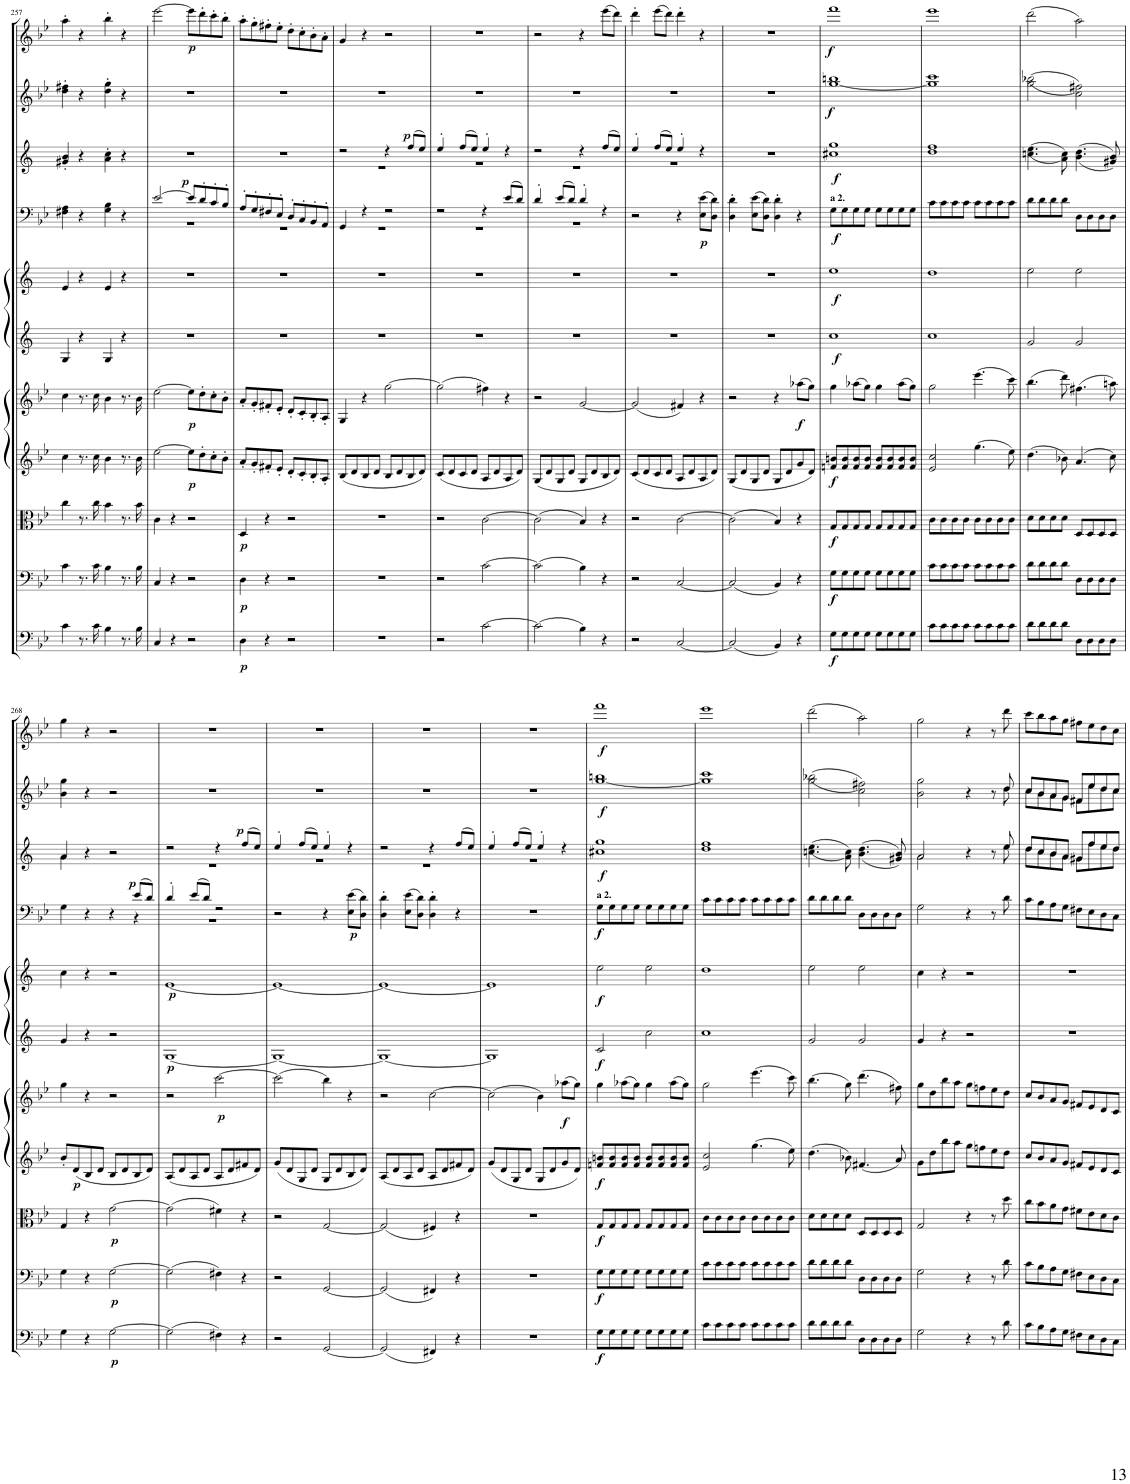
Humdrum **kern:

**kern	**dynam	**kern	**dynam	**kern	**dynam	**kern	**dynam	**kern	**dynam	**kern	**text	**text	**dynam	**kern	**text	**dynam	**kern	**dynam	**kern	**dynam	**kern	**dynam	**kern	**dynam
*part11	*part11	*part10	*part10	*part9	*part9	*part8	*part8	*part7	*part7	*part6	*part6	*part6	*part6	*part5	*part5	*part5	*part4	*part4	*part3	*part3	*part2	*part2	*part1	*part1
*staff11	*staff11	*staff10	*staff10	*staff9	*staff9	*staff8	*staff8	*staff7	*staff7	*staff6	*staff6	*staff6	*staff6	*staff5	*staff5	*staff5	*staff4	*staff4	*staff3	*staff3	*staff2	*staff2	*staff1	*staff1
*I"Contrabasso.	*	*I"Violoncello.	*	*I"Viola.	*	*I"Violino II.	*	*I"Violino I.	*	*I"Corno in G.	*	*	*	*I"Corno in B.	*	*	*I"Fagotti.	*	*I"Clarinetti in B.	*	*I"Oboi.	*	*I"Flauto.	*
*	*	*	*	*	*	*	*	*	*	*	*	*	*	*	*	*	*	*	*I'Cl	*	*I'Ob	*	*I'Fl	*
!!LO:PB:g=z
*clefF4	*	*clefF4	*	*clefC3	*	*clefG2	*	*clefG2	*	*clefG2	*	*	*	*clefG2	*	*	*clefF4	*	*clefG2	*	*clefG2	*	*clefG2	*
*Trd7c12	*	*	*	*	*	*	*	*	*	*Trd3c5	*	*	*	*Trd1c2	*	*	*	*	*Trd1c2	*	*	*	*	*
*k[b-e-]	*	*k[b-e-]	*	*k[b-e-]	*	*k[b-e-]	*	*k[b-e-]	*	*k[b-e-a-]	*	*	*	*k[]	*	*	*k[b-e-]	*	*k[]	*	*k[b-e-]	*	*k[b-e-]	*
*M2/2	*	*M2/2	*	*M2/2	*	*M2/2	*	*M2/2	*	*M2/2	*	*	*	*M2/2	*	*	*M2/2	*	*M2/2	*	*M2/2	*	*M2/2	*
*met(c|)	*	*met(c|)	*	*met(c|)	*	*met(c|)	*	*met(c|)	*	*met(c|)	*	*	*	*met(c|)	*	*	*met(c|)	*	*met(c|)	*	*met(c|)	*	*met(c|)	*
=257	=257	=257	=257	=257	=257	=257	=257	=257	=257	=257	=257	=257	=257	=257	=257	=257	=257	=257	=257	=257	=257	=257	=257	=257
4c'~\	.	4c'~\	.	4cc'~\	.	4cc'~\	.	4cc'~\	.	4G/	.	.	.	4e/	.	.	4F#X\ 4A\	.	4g#X/' 4b/'	.	4dd\' 4ff#X\'	.	4aa'\	.
8.r	.	8.r	.	8.r	.	8.r	.	8.r	.	4r	.	.	.	4r	.	.	4r	.	4r	.	4r	.	4r	.
16c\	.	16c\	.	16cc\	.	16cc\	.	16cc\	.	.	.	.	.	.	.	.	.	.	.	.	.	.	.	.
4B-'~\	.	4B-'~\	.	4b-'~\	.	4b-'~\	.	4b-'~\	.	4G/	.	.	.	4e/	.	.	4G\ 4B-\	.	4a\' 4cc\'	.	4dd\' 4gg\'	.	4bb-'\	.
8.r	.	8.r	.	8.r	.	8.r	.	8.r	.	4r	.	.	.	4r	.	.	4r	.	4r	.	4r	.	4r	.
16B-\	.	16B-\	.	16b-\	.	16b-\	.	16b-\	.	.	.	.	.	.	.	.	.	.	.	.	.	.	.	.
=258	=258	=258	=258	=258	=258	=258	=258	=258	=258	=258	=258	=258	=258	=258	=258	=258	=258	=258	=258	=258	=258	=258	=258	=258
*	*	*	*	*	*	*	*	*	*	*	*	*	*	*	*	*	*^	*	*	*	*	*	*	*
4C/	.	4C/	.	4c\	.	[2ee-\	.	[2ee-\	.	1r	.	.	.	1r	.	.	[2e-/	1r	.	1r	.	1r	.	[2eee-\	.
4r	.	4r	.	4r	.	.	.	.	.	.	.	.	.	.	.	.	.	.	.	.	.	.	.	.	.
!	!	!	!	!	!	!	!LO:DY:b	!	!LO:DY:b	!	!	!	!	!	!	!	!	!	!LO:DY:a	!	!	!	!	!	!LO:DY:b
2r	.	2r	.	2r	.	8ee-\L]	p	8ee-\L]	p	.	.	.	.	.	.	.	8e-/L]	.	p	.	.	.	.	8eee-\L]	p
.	.	.	.	.	.	8dd'\	.	8dd'\	.	.	.	.	.	.	.	.	8d'/	.	.	.	.	.	.	8ddd'\	.
.	.	.	.	.	.	8cc'\	.	8cc'\	.	.	.	.	.	.	.	.	8c'/	.	.	.	.	.	.	8ccc'\	.
.	.	.	.	.	.	8b-'\J	.	8b-'\J	.	.	.	.	.	.	.	.	8B-'/J	.	.	.	.	.	.	8bb-'\J	.
=259	=259	=259	=259	=259	=259	=259	=259	=259	=259	=259	=259	=259	=259	=259	=259	=259	=259	=259	=259	=259	=259	=259	=259	=259	=259
!	!LO:DY:b	!	!LO:DY:b	!	!LO:DY:b	!	!	!	!	!	!	!	!	!	!	!	!	!	!	!	!	!	!	!	!
4D\	p	4D\	p	4D/	p	8a'/L	.	8a'/L	.	1r	.	.	.	1r	.	.	8A'/L	1r	.	1r	.	1r	.	8aa'\L	.
.	.	.	.	.	.	8g'/	.	8g'/	.	.	.	.	.	.	.	.	8G'/	.	.	.	.	.	.	8gg'\	.
4r	.	4r	.	4r	.	8f#X'/	.	8f#X'/	.	.	.	.	.	.	.	.	8F#X'/	.	.	.	.	.	.	8ff#X'\	.
.	.	.	.	.	.	8e-'/J	.	8e-'/J	.	.	.	.	.	.	.	.	8E-'/J	.	.	.	.	.	.	8ee-'\J	.
2r	.	2r	.	2r	.	8d'/L	.	8d'/L	.	.	.	.	.	.	.	.	8D'/L	.	.	.	.	.	.	8dd'\L	.
.	.	.	.	.	.	8c'/	.	8c'/	.	.	.	.	.	.	.	.	8C'/	.	.	.	.	.	.	8cc'\	.
.	.	.	.	.	.	8B-'/	.	8B-'/	.	.	.	.	.	.	.	.	8BB-'/	.	.	.	.	.	.	8b-'\	.
.	.	.	.	.	.	8A'/J	.	8A'/J	.	.	.	.	.	.	.	.	8AA'/J	.	.	.	.	.	.	8a'\J	.
=260	=260	=260	=260	=260	=260	=260	=260	=260	=260	=260	=260	=260	=260	=260	=260	=260	=260	=260	=260	=260	=260	=260	=260	=260	=260
*	*	*	*	*	*	*	*	*	*	*	*	*	*	*	*	*	*	*	*	*^	*	*	*	*	*
1r	.	1r	.	1r	.	(8B-/L	.	4G/	.	1r	.	.	.	1r	.	.	4GG/	1r	.	2r	1r	.	1r	.	4g/	.
.	.	.	.	.	.	8d/	.	.	.	.	.	.	.	.	.	.	.	.	.	.	.	.	.	.	.	.
.	.	.	.	.	.	8B-/	.	4r	.	.	.	.	.	.	.	.	4r	.	.	.	.	.	.	.	4r	.
.	.	.	.	.	.	8d/J	.	.	.	.	.	.	.	.	.	.	.	.	.	.	.	.	.	.	.	.
.	.	.	.	.	.	8B-/L	.	[2gg\	.	.	.	.	.	.	.	.	2r	.	.	4r	.	.	.	.	2r	.
.	.	.	.	.	.	8d/	.	.	.	.	.	.	.	.	.	.	.	.	.	.	.	.	.	.	.	.
!	!	!	!	!	!	!	!	!	!	!	!	!	!	!	!	!	!	!	!	!	!	!LO:DY:a	!	!	!	!
.	.	.	.	.	.	8B-/	.	.	.	.	.	.	.	.	.	.	.	.	.	(8ff/L	.	p	.	.	.	.
.	.	.	.	.	.	8d/J)	.	.	.	.	.	.	.	.	.	.	.	.	.	8ee/J)	.	.	.	.	.	.
=261	=261	=261	=261	=261	=261	=261	=261	=261	=261	=261	=261	=261	=261	=261	=261	=261	=261	=261	=261	=261	=261	=261	=261	=261	=261	=261
2r	.	2r	.	2r	.	(8c/L	.	(2gg\]	.	1r	.	.	.	1r	.	.	2r	1r	.	4ee'/	1r	.	1r	.	1r	.
.	.	.	.	.	.	8d/	.	.	.	.	.	.	.	.	.	.	.	.	.	.	.	.	.	.	.	.
.	.	.	.	.	.	8c/	.	.	.	.	.	.	.	.	.	.	.	.	.	(8ff/L	.	.	.	.	.	.
.	.	.	.	.	.	8d/J	.	.	.	.	.	.	.	.	.	.	.	.	.	8ee/J)	.	.	.	.	.	.
[2c\	.	[2c\	.	[2c\	.	8A/L	.	4ff#X\)	.	.	.	.	.	.	.	.	4r	.	.	4ee'/	.	.	.	.	.	.
.	.	.	.	.	.	8d/	.	.	.	.	.	.	.	.	.	.	.	.	.	.	.	.	.	.	.	.
.	.	.	.	.	.	8A/	.	4r	.	.	.	.	.	.	.	.	(8e-/L	.	.	4r	.	.	.	.	.	.
.	.	.	.	.	.	8d/J)	.	.	.	.	.	.	.	.	.	.	8d/J)	.	.	.	.	.	.	.	.	.
=262	=262	=262	=262	=262	=262	=262	=262	=262	=262	=262	=262	=262	=262	=262	=262	=262	=262	=262	=262	=262	=262	=262	=262	=262	=262	=262
(2c\]	.	(2c\]	.	(2c\]	.	(8G/L	.	2r	.	1r	.	.	.	1r	.	.	4d'/	1r	.	2r	1r	.	1r	.	2r	.
.	.	.	.	.	.	8d/	.	.	.	.	.	.	.	.	.	.	.	.	.	.	.	.	.	.	.	.
.	.	.	.	.	.	8G/	.	.	.	.	.	.	.	.	.	.	(8e-/L	.	.	.	.	.	.	.	.	.
.	.	.	.	.	.	8d/J	.	.	.	.	.	.	.	.	.	.	8d/J)	.	.	.	.	.	.	.	.	.
4B-\)	.	4B-\)	.	4B-/)	.	8G/L	.	[2g/	.	.	.	.	.	.	.	.	4d'/	.	.	4r	.	.	.	.	4r	.
.	.	.	.	.	.	8d/	.	.	.	.	.	.	.	.	.	.	.	.	.	.	.	.	.	.	.	.
4r	.	4r	.	4r	.	8B-/	.	.	.	.	.	.	.	.	.	.	4r	.	.	(8ff/L	.	.	.	.	(8eee-\L	.
.	.	.	.	.	.	8d/J)	.	.	.	.	.	.	.	.	.	.	.	.	.	8ee/J)	.	.	.	.	8ddd\J)	.
*	*	*	*	*	*	*	*	*	*	*	*	*	*	*	*	*	*v	*v	*	*	*	*	*	*	*	*
=263	=263	=263	=263	=263	=263	=263	=263	=263	=263	=263	=263	=263	=263	=263	=263	=263	=263	=263	=263	=263	=263	=263	=263	=263	=263
2r	.	2r	.	2r	.	(8c/L	.	(2g/]	.	1r	.	.	.	1r	.	.	2r	.	4ee'/	1r	.	1r	.	4ddd'\	.
.	.	.	.	.	.	8d/	.	.	.	.	.	.	.	.	.	.	.	.	.	.	.	.	.	.	.
.	.	.	.	.	.	8c/	.	.	.	.	.	.	.	.	.	.	.	.	(8ff/L	.	.	.	.	(8eee-\L	.
.	.	.	.	.	.	8d/J	.	.	.	.	.	.	.	.	.	.	.	.	8ee/J)	.	.	.	.	8ddd\J)	.
[2C/	.	[2C/	.	[2c\	.	8A/L	.	4f#X/)	.	.	.	.	.	.	.	.	4r	.	4ee'/	.	.	.	.	4ddd'\	.
.	.	.	.	.	.	8d/	.	.	.	.	.	.	.	.	.	.	.	.	.	.	.	.	.	.	.
!	!	!	!	!	!	!	!	!	!	!	!	!	!	!	!	!	!	!LO:DY:b	!	!	!	!	!	!	!
.	.	.	.	.	.	8A/	.	4r	.	.	.	.	.	.	.	.	(8E-\ 8e-\L	p	4r	.	.	.	.	4r	.
.	.	.	.	.	.	8d/J)	.	.	.	.	.	.	.	.	.	.	8D\ 8d\J)	.	.	.	.	.	.	.	.
*	*	*	*	*	*	*	*	*	*	*	*	*	*	*	*	*	*	*	*v	*v	*	*	*	*	*
=264	=264	=264	=264	=264	=264	=264	=264	=264	=264	=264	=264	=264	=264	=264	=264	=264	=264	=264	=264	=264	=264	=264	=264	=264
(2C/]	.	(2C/]	.	(2c\]	.	(8G/L	.	2r	.	1r	.	.	.	1r	.	.	4D\' 4d\'	.	1r	.	1r	.	1r	.
.	.	.	.	.	.	8d/	.	.	.	.	.	.	.	.	.	.	.	.	.	.	.	.	.	.
.	.	.	.	.	.	8G/	.	.	.	.	.	.	.	.	.	.	(8E-\ 8e-\L	.	.	.	.	.	.	.
.	.	.	.	.	.	8d/J	.	.	.	.	.	.	.	.	.	.	8D\ 8d\J)	.	.	.	.	.	.	.
4BB-/)	.	4BB-/)	.	4B-/)	.	8G/L	.	4r	.	.	.	.	.	.	.	.	4D\' 4d\'	.	.	.	.	.	.	.
.	.	.	.	.	.	8d/	.	.	.	.	.	.	.	.	.	.	.	.	.	.	.	.	.	.
!	!	!	!	!	!	!	!	!	!LO:DY:b	!	!	!	!	!	!	!	!	!	!	!	!	!	!	!
4r	.	4r	.	4r	.	8g/	.	(8aa-X\L	f	.	.	.	.	.	.	.	4r	.	.	.	.	.	.	.
.	.	.	.	.	.	8d/J)	.	8gg\J)	.	.	.	.	.	.	.	.	.	.	.	.	.	.	.	.
=265	=265	=265	=265	=265	=265	=265	=265	=265	=265	=265	=265	=265	=265	=265	=265	=265	=265	=265	=265	=265	=265	=265	=265	=265
!	!	!	!	!	!	!	!	!	!	!	!	!	!	!	!	!	!LO:TX:a:B:t=a 2.	!	!	!	!	!	!	!
!	!LO:DY:b	!	!LO:DY:b	!	!LO:DY:b	!	!LO:DY:b	!	!	!	!	!	!LO:DY:b	!	!	!LO:DY:b	!	!LO:DY:b	!	!LO:DY:b	!	!LO:DY:b	!	!LO:DY:b
8G'\L	f	8G'\L	f	8G'/L	f	8fn/' 8bn/'L	f	4gg'~\	.	1cc	.	.	f	1ee	.	f	8G'\L	f	1cc#X 1gg	f	[1gg 1bbn	f	1fff	f
8G'\	.	8G'\	.	8G'/	.	8f/' 8b/'	.	.	.	.	.	.	.	.	.	.	8G'\	.	.	.	.	.	.	.
8G'\	.	8G'\	.	8G'/	.	8f/' 8b/'	.	(8aa-X\L	.	.	.	.	.	.	.	.	8G'\	.	.	.	.	.	.	.
8G'\J	.	8G'\J	.	8G'/J	.	8f/' 8b/'J	.	8gg\J)	.	.	.	.	.	.	.	.	8G'\J	.	.	.	.	.	.	.
8G'\L	.	8G'\L	.	8G'/L	.	8f/' 8b/'L	.	4gg'~\	.	.	.	.	.	.	.	.	8G'\L	.	.	.	.	.	.	.
8G'\	.	8G'\	.	8G'/	.	8f/' 8b/'	.	.	.	.	.	.	.	.	.	.	8G'\	.	.	.	.	.	.	.
8G'\	.	8G'\	.	8G'/	.	8f/' 8b/'	.	(8aa-\L	.	.	.	.	.	.	.	.	8G'\	.	.	.	.	.	.	.
8G'\J	.	8G'\J	.	8G'/J	.	8f/' 8b/'J	.	8gg\J)	.	.	.	.	.	.	.	.	8G'\J	.	.	.	.	.	.	.
=266	=266	=266	=266	=266	=266	=266	=266	=266	=266	=266	=266	=266	=266	=266	=266	=266	=266	=266	=266	=266	=266	=266	=266	=266
!	!	!	!	!	!	!	!	!	!	!	!	!	!	!	!LO:LY:b	!	!	!	!	!	!	!	!	!
8c'\L	.	8c'\L	.	8c'\L	.	2e-/ 2cc/	.	2gg\	.	1cc	.	.	.	1dd	.	.	8c'\L	.	1dd 1ff	.	1gg] 1ccc	.	1eee-	.
8c'\	.	8c'\	.	8c'\	.	.	.	.	.	.	.	.	.	.	.	.	8c'\	.	.	.	.	.	.	.
8c'\	.	8c'\	.	8c'\	.	.	.	.	.	.	.	.	.	.	.	.	8c'\	.	.	.	.	.	.	.
8c'\J	.	8c'\J	.	8c'\J	.	.	.	.	.	.	.	.	.	.	.	.	8c'\J	.	.	.	.	.	.	.
8c'\L	.	8c'\L	.	8c'\L	.	(4.gg\	.	(4.eee-\	.	.	.	.	.	.	.	.	8c'\L	.	.	.	.	.	.	.
8c'\	.	8c'\	.	8c'\	.	.	.	.	.	.	.	.	.	.	.	.	8c'\	.	.	.	.	.	.	.
8c'\	.	8c'\	.	8c'\	.	.	.	.	.	.	.	.	.	.	.	.	8c'\	.	.	.	.	.	.	.
8c'\J	.	8c'\J	.	8c'\J	.	8ee-\)	.	8ccc\)	.	.	.	.	.	.	.	.	8c'\J	.	.	.	.	.	.	.
=267	=267	=267	=267	=267	=267	=267	=267	=267	=267	=267	=267	=267	=267	=267	=267	=267	=267	=267	=267	=267	=267	=267	=267	=267
8d'\L	.	8d'\L	.	8d'\L	.	(4.dd\	.	(4.bb-\	.	2g'~/	.	.	.	2ee'~\	.	.	8d'\L	.	((<4.ccn\ 4.ee\	.	((<2gg\ 2bb-X\	.	(2ddd\	.
8d'\	.	8d'\	.	8d'\	.	.	.	.	.	.	.	.	.	.	.	.	8d'\	.	.	.	.	.	.	.
8d'\	.	8d'\	.	8d'\	.	.	.	.	.	.	.	.	.	.	.	.	8d'\	.	.	.	.	.	.	.
8d'\J	.	8d'\J	.	8d'\J	.	8b-X\)	.	8ddd\)	.	.	.	.	.	.	.	.	8d'\J	.	8a\ 8cc\))	.	.	.	.	.
8D'\L	.	8D'\L	.	8D'/L	.	(4.a/	.	(4.ff#X\	.	2g'~/	.	.	.	2ee'~\	.	.	8D'\L	.	((<4.b\ 4.dd\	.	2cc\ 2ff#X\))	.	2aa\)	.
8D'\	.	8D'\	.	8D'/	.	.	.	.	.	.	.	.	.	.	.	.	8D'\	.	.	.	.	.	.	.
8D'\	.	8D'\	.	8D'/	.	.	.	.	.	.	.	.	.	.	.	.	8D'\	.	.	.	.	.	.	.
8D'\J	.	8D'\J	.	8D'/J	.	8cc\)	.	8aan\)	.	.	.	.	.	.	.	.	8D'\J	.	8g#X/ 8b/))	.	.	.	.	.
!!LO:LB:g=z
=268	=268	=268	=268	=268	=268	=268	=268	=268	=268	=268	=268	=268	=268	=268	=268	=268	=268	=268	=268	=268	=268	=268	=268	=268
*	*	*	*	*	*	*	*	*	*	*	*	*	*	*	*	*	*^	*	*^	*	*	*	*	*
4G\	.	4G\	.	4G/	.	8b-'/L	.	4gg\	.	4g/	.	.	.	4cc\	.	.	4G\	2.ryy	.	4a/	4a\	.	4b-\ 4gg\	.	4gg\	.
!	!	!	!	!	!	!	!LO:DY:b	!	!	!	!	!	!	!	!	!	!	!	!	!	!	!	!	!	!	!
.	.	.	.	.	.	(8d/	p	.	.	.	.	.	.	.	.	.	.	.	.	.	.	.	.	.	.	.
4r	.	4r	.	4r	.	8B-/	.	4r	.	4r	.	.	.	4r	.	.	4r	.	.	4r	2.ryy	.	4r	.	4r	.
.	.	.	.	.	.	8d/J	.	.	.	.	.	.	.	.	.	.	.	.	.	.	.	.	.	.	.	.
!	!LO:DY:b	!	!LO:DY:b	!	!LO:DY:b	!	!	!	!	!	!	!	!	!	!	!	!	!	!	!	!	!	!	!	!	!
[2G\	p	[2G\	p	[2g\	p	8B-/L	.	2r	.	2r	.	.	.	2r	.	.	4r	.	.	2r	.	.	2r	.	2r	.
.	.	.	.	.	.	8d/	.	.	.	.	.	.	.	.	.	.	.	.	.	.	.	.	.	.	.	.
!	!	!	!	!	!	!	!	!	!	!	!	!	!	!	!	!	!	!	!LO:DY:a	!	!	!	!	!	!	!
.	.	.	.	.	.	8B-/	.	.	.	.	.	.	.	.	.	.	(8e-/L	4r	p	.	.	.	.	.	.	.
.	.	.	.	.	.	8d/J)	.	.	.	.	.	.	.	.	.	.	8d/J)	.	.	.	.	.	.	.	.	.
=269	=269	=269	=269	=269	=269	=269	=269	=269	=269	=269	=269	=269	=269	=269	=269	=269	=269	=269	=269	=269	=269	=269	=269	=269	=269	=269
!	!	!	!	!	!	!	!	!	!	!	!LO:LY:b	!LO:LY:b	!LO:DY:b	!	!	!LO:DY:b	!	!	!	!	!	!	!	!	!	!
(2G\]	.	(2G\]	.	(2g\]	.	(8A/L	.	2r	.	[1G	.	.	p	[1e	.	p	4d'/	1r	.	2r	1r	.	1r	.	1r	.
.	.	.	.	.	.	8d/	.	.	.	.	.	.	.	.	.	.	.	.	.	.	.	.	.	.	.	.
.	.	.	.	.	.	8A/	.	.	.	.	.	.	.	.	.	.	(8e-/L	.	.	.	.	.	.	.	.	.
.	.	.	.	.	.	8d/J	.	.	.	.	.	.	.	.	.	.	8d/J)	.	.	.	.	.	.	.	.	.
!	!	!	!	!	!	!	!	!	!LO:DY:b	!	!	!	!	!	!	!	!	!	!	!	!	!	!	!	!	!
4F#X\)	.	4F#X\)	.	4f#X\)	.	8A/L	.	[2ccc\	p	.	.	.	.	.	.	.	2r	.	.	4r	.	.	.	.	.	.
.	.	.	.	.	.	8d/	.	.	.	.	.	.	.	.	.	.	.	.	.	.	.	.	.	.	.	.
!	!	!	!	!	!	!	!	!	!	!	!	!	!	!	!	!	!	!	!	!	!	!LO:DY:a	!	!	!	!
4r	.	4r	.	4r	.	8f#X/	.	.	.	.	.	.	.	.	.	.	.	.	.	(8ff/L	.	p	.	.	.	.
.	.	.	.	.	.	8d/J)	.	.	.	.	.	.	.	.	.	.	.	.	.	8ee/J)	.	.	.	.	.	.
*	*	*	*	*	*	*	*	*	*	*	*	*	*	*	*	*	*v	*v	*	*	*	*	*	*	*	*
=270	=270	=270	=270	=270	=270	=270	=270	=270	=270	=270	=270	=270	=270	=270	=270	=270	=270	=270	=270	=270	=270	=270	=270	=270	=270
2r	.	2r	.	2r	.	(8g/L	.	(2ccc\]	.	1G_	.	.	.	1e_	.	.	2r	.	4ee'/	1r	.	1r	.	1r	.
.	.	.	.	.	.	8d/	.	.	.	.	.	.	.	.	.	.	.	.	.	.	.	.	.	.	.
.	.	.	.	.	.	8G/	.	.	.	.	.	.	.	.	.	.	.	.	(8ff/L	.	.	.	.	.	.
.	.	.	.	.	.	8d/J	.	.	.	.	.	.	.	.	.	.	.	.	8ee/J)	.	.	.	.	.	.
[2GG/	.	[2GG/	.	[2G/	.	8G/L	.	4bb-\)	.	.	.	.	.	.	.	.	4r	.	4ee'/	.	.	.	.	.	.
.	.	.	.	.	.	8d/	.	.	.	.	.	.	.	.	.	.	.	.	.	.	.	.	.	.	.
!	!	!	!	!	!	!	!	!	!	!	!	!	!	!	!	!	!	!LO:DY:b	!	!	!	!	!	!	!
.	.	.	.	.	.	8B-/	.	4r	.	.	.	.	.	.	.	.	(8E-\ 8e-\L	p	4r	.	.	.	.	.	.
.	.	.	.	.	.	8d/J)	.	.	.	.	.	.	.	.	.	.	8D\ 8d\J)	.	.	.	.	.	.	.	.
=271	=271	=271	=271	=271	=271	=271	=271	=271	=271	=271	=271	=271	=271	=271	=271	=271	=271	=271	=271	=271	=271	=271	=271	=271	=271
(2GG/]	.	(2GG/]	.	(2G/]	.	(8A/L	.	2r	.	1G_	.	.	.	1e_	.	.	4D\' 4d\'	.	2r	1r	.	1r	.	1r	.
.	.	.	.	.	.	8d/	.	.	.	.	.	.	.	.	.	.	.	.	.	.	.	.	.	.	.
.	.	.	.	.	.	8A/	.	.	.	.	.	.	.	.	.	.	(8E-\ 8e-\L	.	.	.	.	.	.	.	.
.	.	.	.	.	.	8d/J	.	.	.	.	.	.	.	.	.	.	8D\ 8d\J)	.	.	.	.	.	.	.	.
4FF#X/)	.	4FF#X/)	.	4F#X/)	.	8A/L	.	[2cc\	.	.	.	.	.	.	.	.	4D\' 4d\'	.	4r	.	.	.	.	.	.
.	.	.	.	.	.	8d/	.	.	.	.	.	.	.	.	.	.	.	.	.	.	.	.	.	.	.
4r	.	4r	.	4r	.	8f#X/	.	.	.	.	.	.	.	.	.	.	4r	.	(8ff/L	.	.	.	.	.	.
.	.	.	.	.	.	8d/J)	.	.	.	.	.	.	.	.	.	.	.	.	8ee/J)	.	.	.	.	.	.
=272	=272	=272	=272	=272	=272	=272	=272	=272	=272	=272	=272	=272	=272	=272	=272	=272	=272	=272	=272	=272	=272	=272	=272	=272	=272
1r	.	1r	.	1r	.	(8g/L	.	(2cc\]	.	1G]	.	.	.	1e]	.	.	1r	.	4ee'/	1r	.	1r	.	1r	.
.	.	.	.	.	.	8d/	.	.	.	.	.	.	.	.	.	.	.	.	.	.	.	.	.	.	.
.	.	.	.	.	.	8G/	.	.	.	.	.	.	.	.	.	.	.	.	(8ff/L	.	.	.	.	.	.
.	.	.	.	.	.	8d/J	.	.	.	.	.	.	.	.	.	.	.	.	8ee/J)	.	.	.	.	.	.
.	.	.	.	.	.	8G/L	.	4b-\)	.	.	.	.	.	.	.	.	.	.	4ee'/	.	.	.	.	.	.
.	.	.	.	.	.	8d/	.	.	.	.	.	.	.	.	.	.	.	.	.	.	.	.	.	.	.
!	!	!	!	!	!	!	!	!	!LO:DY:b	!	!	!	!	!	!	!	!	!	!	!	!	!	!	!	!
.	.	.	.	.	.	8g/	.	(8aa-X\L	f	.	.	.	.	.	.	.	.	.	4r	.	.	.	.	.	.
.	.	.	.	.	.	8d/J)	.	8gg\J)	.	.	.	.	.	.	.	.	.	.	.	.	.	.	.	.	.
*	*	*	*	*	*	*	*	*	*	*	*	*	*	*	*	*	*	*	*v	*v	*	*	*	*	*
=273	=273	=273	=273	=273	=273	=273	=273	=273	=273	=273	=273	=273	=273	=273	=273	=273	=273	=273	=273	=273	=273	=273	=273	=273
!	!	!	!	!	!	!	!	!	!	!	!	!	!	!	!	!	!LO:TX:a:B:t=a 2.	!	!	!	!	!	!	!
!	!LO:DY:b	!	!LO:DY:b	!	!LO:DY:b	!	!LO:DY:b	!	!	!	!	!	!LO:DY:b	!	!	!LO:DY:b	!	!LO:DY:b	!	!LO:DY:b	!	!LO:DY:b	!	!LO:DY:b
8G'\L	f	8G'\L	f	8G'/L	f	8fn/ 8bn/L	f	4gg'~\	.	2c'~/	.	.	f	2ee'~\	.	f	8G'\L	f	1cc#X 1gg	f	[1gg 1bbn	f	1fff	f
8G'\	.	8G'\	.	8G'/	.	8f/ 8b/	.	.	.	.	.	.	.	.	.	.	8G'\	.	.	.	.	.	.	.
8G'\	.	8G'\	.	8G'/	.	8f/ 8b/	.	(8aa-X\L	.	.	.	.	.	.	.	.	8G'\	.	.	.	.	.	.	.
8G'\J	.	8G'\J	.	8G'/J	.	8f/ 8b/J	.	8gg\J)	.	.	.	.	.	.	.	.	8G'\J	.	.	.	.	.	.	.
8G'\L	.	8G'\L	.	8G'/L	.	8f/ 8b/L	.	4gg'~\	.	2cc'~\	.	.	.	2ee'~\	.	.	8G'\L	.	.	.	.	.	.	.
8G'\	.	8G'\	.	8G'/	.	8f/ 8b/	.	.	.	.	.	.	.	.	.	.	8G'\	.	.	.	.	.	.	.
8G'\	.	8G'\	.	8G'/	.	8f/ 8b/	.	(8aa-\L	.	.	.	.	.	.	.	.	8G'\	.	.	.	.	.	.	.
8G'\J	.	8G'\J	.	8G'/J	.	8f/ 8b/J	.	8gg\J)	.	.	.	.	.	.	.	.	8G'\J	.	.	.	.	.	.	.
=274	=274	=274	=274	=274	=274	=274	=274	=274	=274	=274	=274	=274	=274	=274	=274	=274	=274	=274	=274	=274	=274	=274	=274	=274
8c'\L	.	8c'\L	.	8c'\L	.	2e-/ 2cc/	.	2gg\	.	1cc	.	.	.	1dd	.	.	8c'\L	.	1dd 1ff	.	1gg] 1ccc	.	1eee-	.
8c'\	.	8c'\	.	8c'\	.	.	.	.	.	.	.	.	.	.	.	.	8c'\	.	.	.	.	.	.	.
8c'\	.	8c'\	.	8c'\	.	.	.	.	.	.	.	.	.	.	.	.	8c'\	.	.	.	.	.	.	.
8c'\J	.	8c'\J	.	8c'\J	.	.	.	.	.	.	.	.	.	.	.	.	8c'\J	.	.	.	.	.	.	.
8c'\L	.	8c'\L	.	8c'\L	.	(4.gg\	.	(4.eee-\	.	.	.	.	.	.	.	.	8c'\L	.	.	.	.	.	.	.
8c'\	.	8c'\	.	8c'\	.	.	.	.	.	.	.	.	.	.	.	.	8c'\	.	.	.	.	.	.	.
8c'\	.	8c'\	.	8c'\	.	.	.	.	.	.	.	.	.	.	.	.	8c'\	.	.	.	.	.	.	.
8c'\J	.	8c'\J	.	8c'\J	.	8ee-\)	.	8ccc\)	.	.	.	.	.	.	.	.	8c'\J	.	.	.	.	.	.	.
=275	=275	=275	=275	=275	=275	=275	=275	=275	=275	=275	=275	=275	=275	=275	=275	=275	=275	=275	=275	=275	=275	=275	=275	=275
8d'\L	.	8d'\L	.	8d'\L	.	(4.dd\	.	(4.bb-\	.	2g'~/	.	.	.	2ee'~\	.	.	8d'\L	.	((<4.ccn\ 4.ee\	.	((<2gg\ 2bb-X\	.	(2ddd\	.
8d'\	.	8d'\	.	8d'\	.	.	.	.	.	.	.	.	.	.	.	.	8d'\	.	.	.	.	.	.	.
8d'\	.	8d'\	.	8d'\	.	.	.	.	.	.	.	.	.	.	.	.	8d'\	.	.	.	.	.	.	.
8d'\J	.	8d'\J	.	8d'\J	.	8b-X\)	.	8gg\)	.	.	.	.	.	.	.	.	8d'\J	.	8a\ 8cc\))	.	.	.	.	.
8D'\L	.	8D'\L	.	8D'/L	.	(4.f#X/	.	(4.ddd\	.	2g'~/	.	.	.	2ee'~\	.	.	8D'\L	.	((<4.b\ 4.dd\	.	2cc\ 2ff#X\))	.	2aa\)	.
8D'\	.	8D'\	.	8D'/	.	.	.	.	.	.	.	.	.	.	.	.	8D'\	.	.	.	.	.	.	.
8D'\	.	8D'\	.	8D'/	.	.	.	.	.	.	.	.	.	.	.	.	8D'\	.	.	.	.	.	.	.
8D'\J	.	8D'\J	.	8D'/J	.	8a/)	.	8ff#X\)	.	.	.	.	.	.	.	.	8D'\J	.	8g#X/ 8b/))	.	.	.	.	.
=276	=276	=276	=276	=276	=276	=276	=276	=276	=276	=276	=276	=276	=276	=276	=276	=276	=276	=276	=276	=276	=276	=276	=276	=276
*	*	*	*	*	*	*	*	*	*	*	*	*	*	*	*	*	*	*	*^	*	*^	*	*	*
2G\	.	2G\	.	2G/	.	8g\L	.	8gg\L	.	4g/	.	.	.	4cc\	.	.	2G\	.	2a/	2a\	.	2b-\ 2gg\	2..ryy	.	2gg\	.
.	.	.	.	.	.	8dd'~\	.	8dd'~\	.	.	.	.	.	.	.	.	.	.	.	.	.	.	.	.	.	.
.	.	.	.	.	.	8bb-'~\	.	8bb-'~\	.	4r	.	.	.	4r	.	.	.	.	.	.	.	.	.	.	.	.
.	.	.	.	.	.	8aa'~\J	.	8aa'~\J	.	.	.	.	.	.	.	.	.	.	.	.	.	.	.	.	.	.
4r	.	4r	.	4r	.	8gg'~\L	.	8gg'~\L	.	2r	.	.	.	2r	.	.	4r	.	4r	4.ryy	.	4r	.	.	4r	.
.	.	.	.	.	.	8ffn'~\	.	8ffn'~\	.	.	.	.	.	.	.	.	.	.	.	.	.	.	.	.	.	.
8r	.	8r	.	8r	.	8ee-'~\	.	8ee-'~\	.	.	.	.	.	.	.	.	8r	.	8r	.	.	8r	.	.	8r	.
8d'~\	.	8d'~\	.	8dd'~\	.	8dd'~\J	.	8dd'~\J	.	.	.	.	.	.	.	.	8d\	.	8ee/	8ee\	.	8dd/	8dd\	.	8ddd\	.
=277	=277	=277	=277	=277	=277	=277	=277	=277	=277	=277	=277	=277	=277	=277	=277	=277	=277	=277	=277	=277	=277	=277	=277	=277	=277	=277
8c'~\L	.	8c'~\L	.	8cc'~\L	.	8cc'~/L	.	8cc'~/L	.	1r	.	.	.	1r	.	.	8c\L	.	8dd/L	8dd\L	.	8cc/L	8cc\L	.	8ccc\L	.
8B-'~\	.	8B-'~\	.	8b-'~\	.	8b-'~/	.	8b-'~/	.	.	.	.	.	.	.	.	8B-\	.	8cc/	8cc\	.	8b-/	8b-\	.	8bb-\	.
8A'~\	.	8A'~\	.	8a'~\	.	8a'~/	.	8a'~/	.	.	.	.	.	.	.	.	8A\	.	8b/	8b\	.	8a/	8a\	.	8aa\	.
8G'~\J	.	8G'~\J	.	8g'~\J	.	8g'~/J	.	8g'~/J	.	.	.	.	.	.	.	.	8G\J	.	8a/J	8a\J	.	8g/J	8g\J	.	8gg\J	.
8F#X'~\L	.	8F#X'~\L	.	8f#X'~\L	.	8f#X'~/L	.	8f#X'~/L	.	.	.	.	.	.	.	.	8F#X\L	.	8g#X/L	8g#\L	.	8f#X/L	8f#\L	.	8ff#X\L	.
8E-'~\	.	8E-'~\	.	8e-'~\	.	8e-'~/	.	8e-'~/	.	.	.	.	.	.	.	.	8E-\	.	8ff/	8ff\	.	8ee-/	8ee-\	.	8ee-\	.
8D'~\	.	8D'~\	.	8d'~\	.	8d'~/	.	8d'~/	.	.	.	.	.	.	.	.	8D\	.	8ee/	8ee\	.	8dd/	8dd\	.	8dd\	.
8C'~\J	.	8C'~\J	.	8c'~\J	.	8c'~/J	.	8c'~/J	.	.	.	.	.	.	.	.	8C\J	.	8dd/J	8dd\J	.	8cc/J	8cc\J	.	8cc\J	.
*	*	*	*	*	*	*	*	*	*	*	*	*	*	*	*	*	*	*	*v	*v	*	*	*	*	*	*
*	*	*	*	*	*	*	*	*	*	*	*	*	*	*	*	*	*	*	*	*	*v	*v	*	*	*
=	=	=	=	=	=	=	=	=	=	=	=	=	=	=	=	=	=	=	=	=	=	=	=	=
*-	*-	*-	*-	*-	*-	*-	*-	*-	*-	*-	*-	*-	*-	*-	*-	*-	*-	*-	*-	*-	*-	*-	*-	*-
